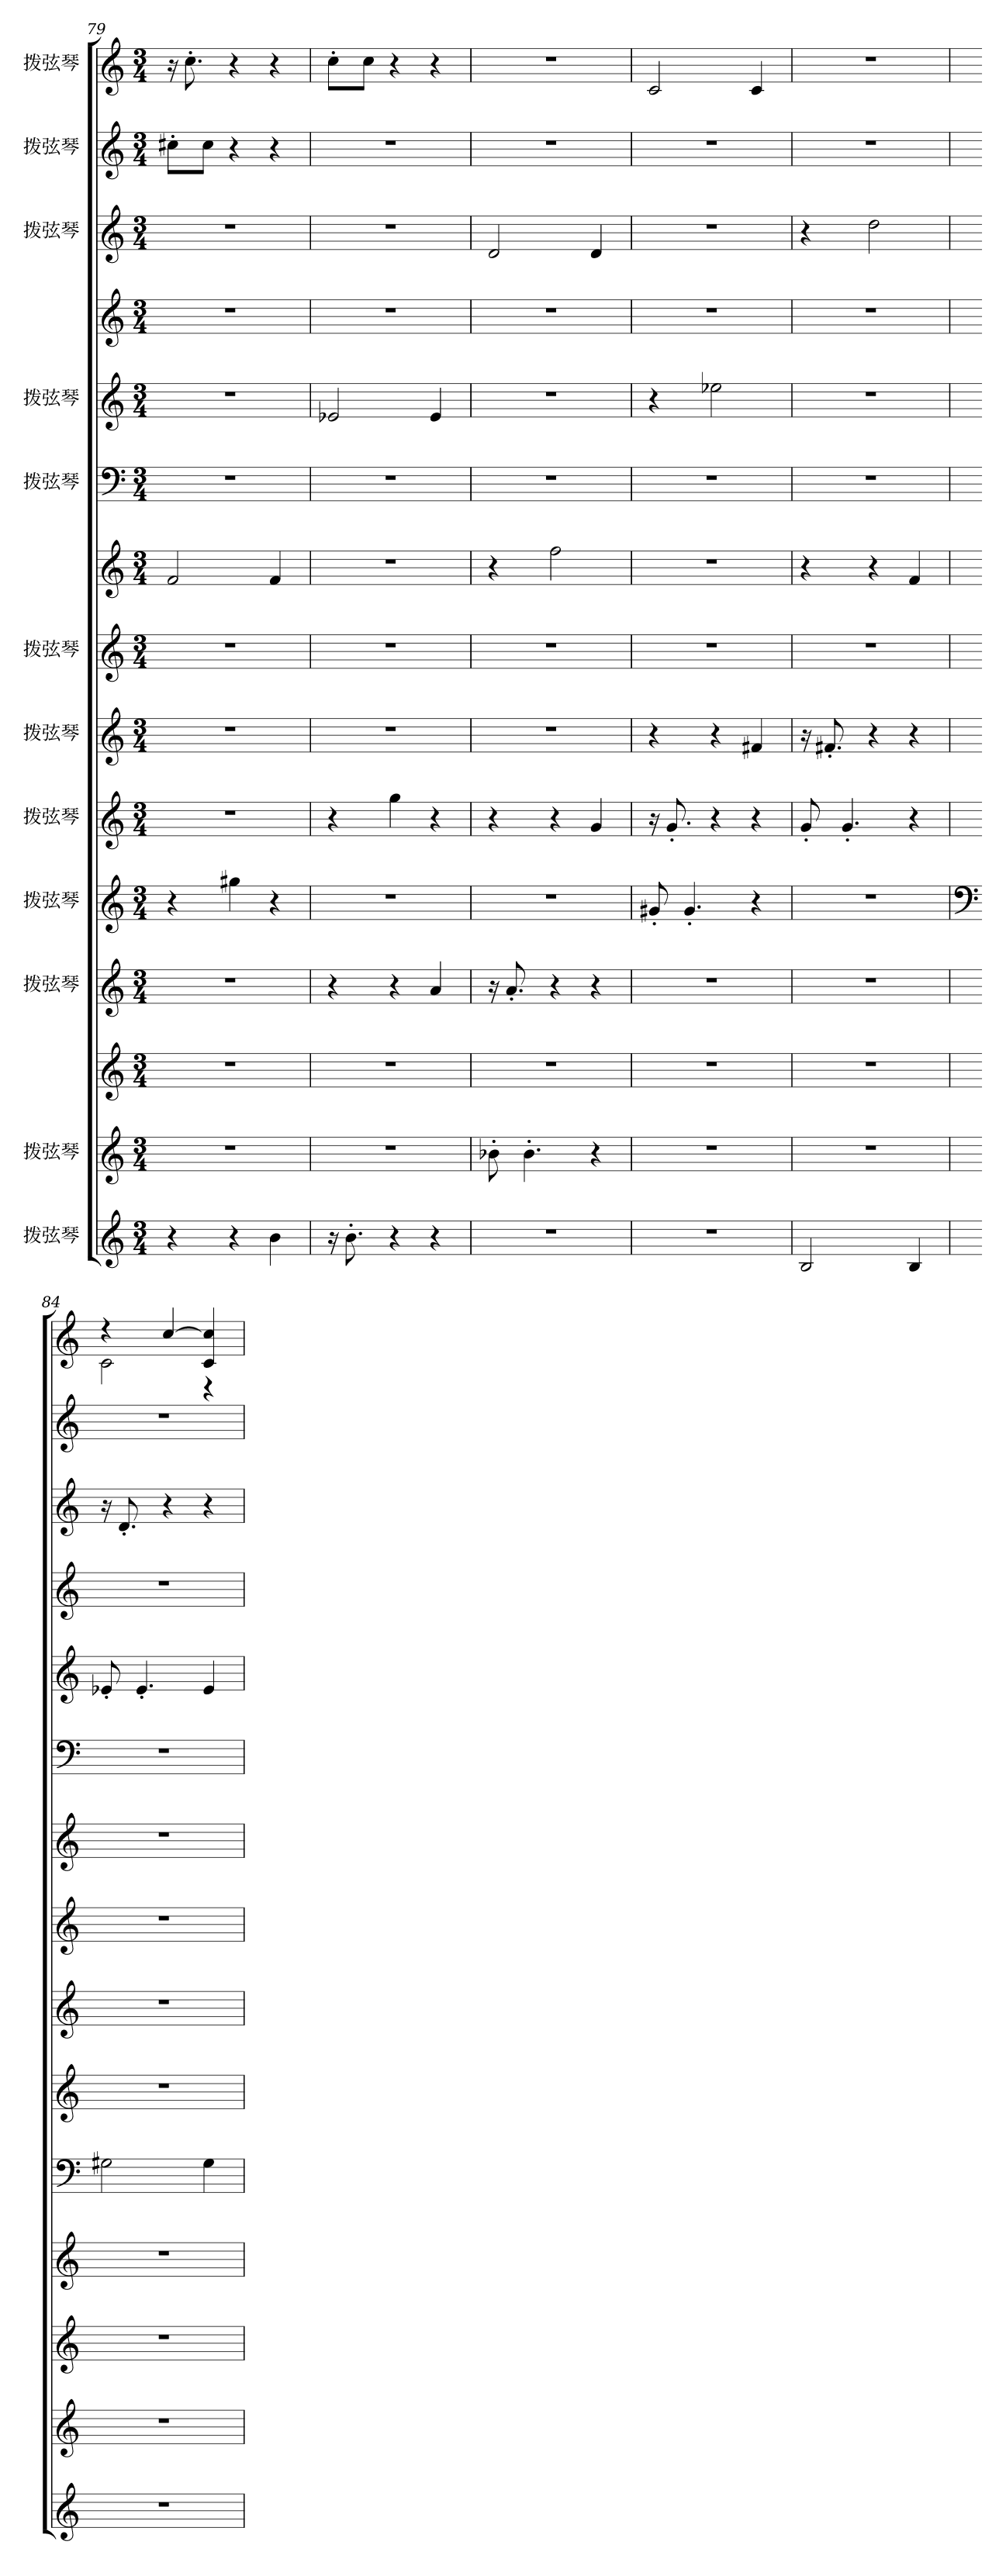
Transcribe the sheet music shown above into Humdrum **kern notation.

**kern	**kern	**kern	**kern	**kern	**kern	**kern	**kern	**kern	**kern	**kern	**kern	**kern	**kern	**kern
*part12	*part11	*part11	*part10	*part9	*part8	*part7	*part6	*part6	*part5	*part4	*part4	*part3	*part2	*part1
*staff15	*staff14	*staff13	*staff12	*staff11	*staff10	*staff9	*staff8	*staff7	*staff6	*staff5	*staff4	*staff3	*staff2	*staff1
*I"拨弦琴	*I"拨弦琴	*	*I"拨弦琴	*I"拨弦琴	*I"拨弦琴	*I"拨弦琴	*I"拨弦琴	*	*I"拨弦琴	*I"拨弦琴	*	*I"拨弦琴	*I"拨弦琴	*I"拨弦琴
*clefG2	*clefG2	*clefG2	*clefG2	*clefG2	*clefG2	*clefG2	*clefG2	*clefG2	*clefF4	*clefG2	*clefG2	*clefG2	*clefG2	*clefG2
*k[]	*k[]	*k[]	*k[]	*k[]	*k[]	*k[]	*k[]	*k[]	*k[]	*k[]	*k[]	*k[]	*k[]	*k[]
*M3/4	*M3/4	*M3/4	*M3/4	*M3/4	*M3/4	*M3/4	*M3/4	*M3/4	*M3/4	*M3/4	*M3/4	*M3/4	*M3/4	*M3/4
=79	=79	=79	=79	=79	=79	=79	=79	=79	=79	=79	=79	=79	=79	=79
4r	2.r	2.r	2.r	4r	2.r	2.r	2.r	2f/	2.r	2.r	2.r	2.r	8cc#X'\L	16r
.	.	.	.	.	.	.	.	.	.	.	.	.	.	8.cc'\
.	.	.	.	.	.	.	.	.	.	.	.	.	8cc#\J	.
4r	.	.	.	4gg#X\	.	.	.	.	.	.	.	.	4r	4r
4b\	.	.	.	4r	.	.	.	4f/	.	.	.	.	4r	4r
=80	=80	=80	=80	=80	=80	=80	=80	=80	=80	=80	=80	=80	=80	=80
16r	2.r	2.r	4r	2.r	4r	2.r	2.r	2.r	2.r	2e-X/	2.r	2.r	2.r	8cc'\L
8.b'\	.	.	.	.	.	.	.	.	.	.	.	.	.	.
.	.	.	.	.	.	.	.	.	.	.	.	.	.	8cc\J
4r	.	.	4r	.	4gg\	.	.	.	.	.	.	.	.	4r
4r	.	.	4a/	.	4r	.	.	.	.	4e-/	.	.	.	4r
=81	=81	=81	=81	=81	=81	=81	=81	=81	=81	=81	=81	=81	=81	=81
2.r	8b-X'\	2.r	16r	2.r	4r	2.r	2.r	4r	2.r	2.r	2.r	2d/	2.r	2.r
.	.	.	8.a'/	.	.	.	.	.	.	.	.	.	.	.
.	4.b-'\	.	.	.	.	.	.	.	.	.	.	.	.	.
.	.	.	4r	.	4r	.	.	2ff\	.	.	.	.	.	.
.	4r	.	4r	.	4g/	.	.	.	.	.	.	4d/	.	.
!!LO:PB:g=z
=82	=82	=82	=82	=82	=82	=82	=82	=82	=82	=82	=82	=82	=82	=82
2.r	2.r	2.r	2.r	8g#X'/	16r	4r	2.r	2.r	2.r	4r	2.r	2.r	2.r	2c/
.	.	.	.	.	8.g'/	.	.	.	.	.	.	.	.	.
.	.	.	.	4.g#'/	.	.	.	.	.	.	.	.	.	.
.	.	.	.	.	4r	4r	.	.	.	2ee-X\	.	.	.	.
.	.	.	.	4r	4r	4f#X/	.	.	.	.	.	.	.	4c/
=83	=83	=83	=83	=83	=83	=83	=83	=83	=83	=83	=83	=83	=83	=83
2B/	2.r	2.r	2.r	2.r	8g'/	16r	2.r	4r	2.r	2.r	2.r	4r	2.r	2.r
.	.	.	.	.	.	8.f#X'/	.	.	.	.	.	.	.	.
.	.	.	.	.	4.g'/	.	.	.	.	.	.	.	.	.
.	.	.	.	.	.	4r	.	4r	.	.	.	2dd\	.	.
4B/	.	.	.	.	4r	4r	.	4f/	.	.	.	.	.	.
=84	=84	=84	=84	=84	=84	=84	=84	=84	=84	=84	=84	=84	=84	=84
*	*	*	*	*clefF4	*	*	*	*	*	*	*	*	*	*
*	*	*	*	*	*	*	*	*	*	*	*	*	*	*^
2.r	2.r	2.r	2.r	2G#X\	2.r	2.r	2.r	2.r	2.r	8e-X'/	2.r	16r	2.r	4r	2c\
.	.	.	.	.	.	.	.	.	.	.	.	8.d'/	.	.	.
.	.	.	.	.	.	.	.	.	.	4.e-'/	.	.	.	.	.
.	.	.	.	.	.	.	.	.	.	.	.	4r	.	[4cc/	.
.	.	.	.	4G#\	.	.	.	.	.	4e-/	.	4r	.	4c/ 4cc/]	4r
*	*	*	*	*	*	*	*	*	*	*	*	*	*	*v	*v
=	=	=	=	=	=	=	=	=	=	=	=	=	=	=
*-	*-	*-	*-	*-	*-	*-	*-	*-	*-	*-	*-	*-	*-	*-
